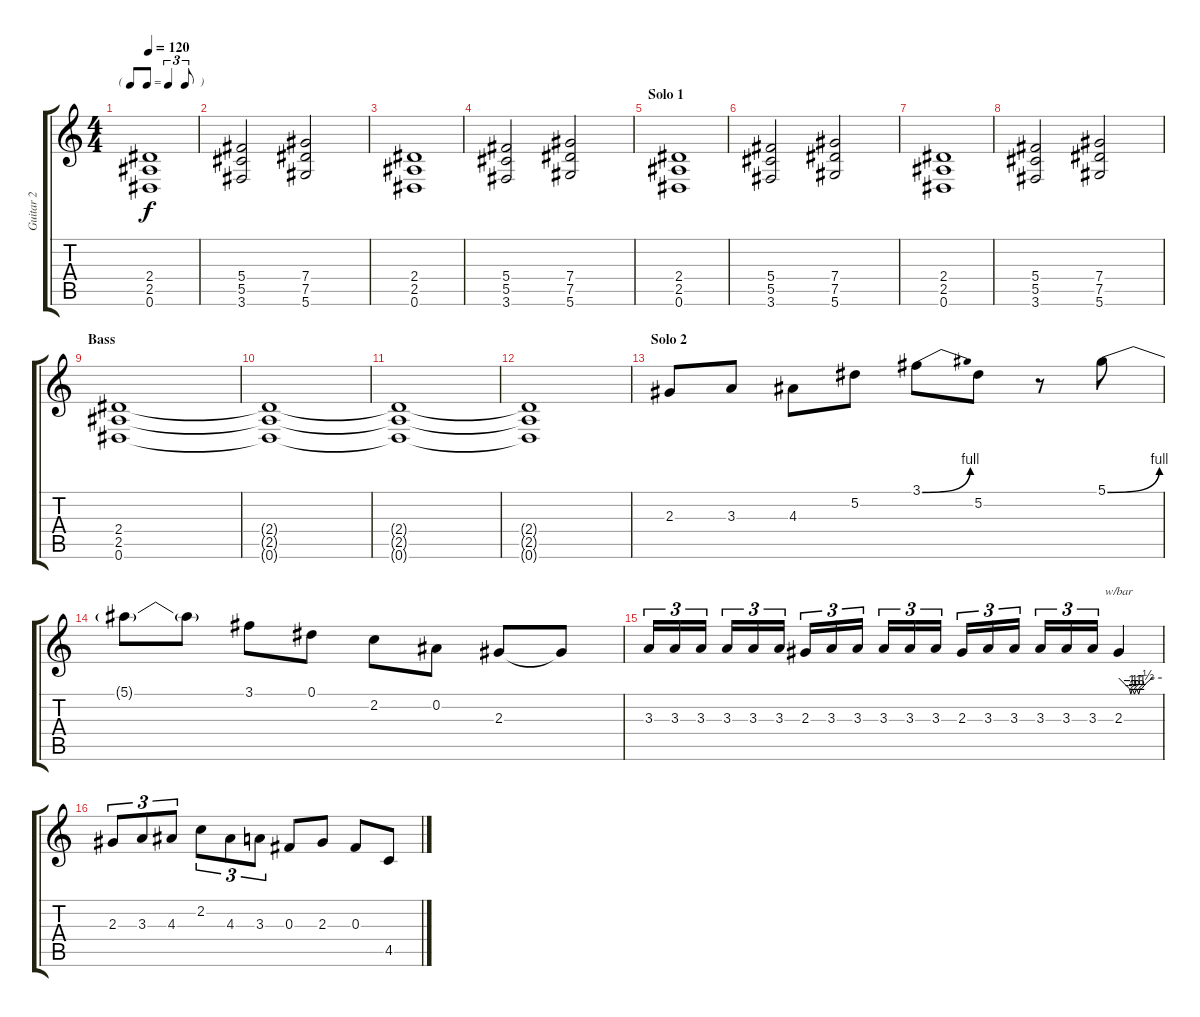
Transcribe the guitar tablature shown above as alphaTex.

\track ("Guitar 2" "Guitar 2") {instrument distortionguitar}
\staff {score tabs}
\tuning (Eb4 Bb3 Gb3 Db3 Ab2 Eb2) {hide}
\ts (4 4)
\tf triplet8th
\tempo 120
\clef g2
\ks c
(2.4 2.5 0.6).1{dy f} |
(5.4 5.5 3.6).2 (7.4 7.5 5.6).2 |
(2.4 2.5 0.6).1 |
(5.4 5.5 3.6).2 (7.4 7.5 5.6).2 |
\section ("" "Solo 1")
(2.4 2.5 0.6).1 |
(5.4 5.5 3.6).2 (7.4 7.5 5.6).2 |
(2.4 2.5 0.6).1 |
(5.4 5.5 3.6).2 (7.4 7.5 5.6).2 |
\section ("" "Bass")
(2.4 2.5 0.6).1 |
(2.4{t} 2.5{t} 0.6{t}).1 |
(2.4{t} 2.5{t} 0.6{t}).1 |
(2.4{t} 2.5{t} 0.6{t}).1 |
\section ("" "Solo 2")
2.3.8 3.3.8 4.3.8 5.2.8 3.1{be (bend 0 0 60 4)}.8 5.2.8 r.8 5.1{be (bend 0 0 60 4)}.8 |
5.1{t}.8 5.1{t}.8 3.1.8 0.1.8 2.2.8 0.2.8 2.3.8 2.3{t}.8 |
3.3.16{tu (3 2)} 3.3.16{tu (3 2)} 3.3.16{tu (3 2)} 3.3.16{tu (3 2)} 3.3.16{tu (3 2)} 3.3.16{tu (3 2)} 2.3.16{tu (3 2)} 3.3.16{tu (3 2)} 3.3.16{tu (3 2)} 3.3.16{tu (3 2)} 3.3.16{tu (3 2)} 3.3.16{tu (3 2)} 2.3.16{tu (3 2)} 3.3.16{tu (3 2)} 3.3.16{tu (3 2)} 3.3.16{tu (3 2)} 3.3.16{tu (3 2)} 3.3.16{tu (3 2)} 2.3.4{tbe (custom default 0 0 15 -4 17 -8 19 -4 22 -8 25 -4 28 -8 30 -4 32 -4 38 -2 47 0 60 0)} |
2.3.8{tu (3 2)} 3.3.8{tu (3 2)} 4.3.8{tu (3 2)} 2.2.8{tu (3 2)} 4.3.8{tu (3 2)} 3.3.8{tu (3 2)} 0.3.8 2.3.8 0.3.8 4.5.8
